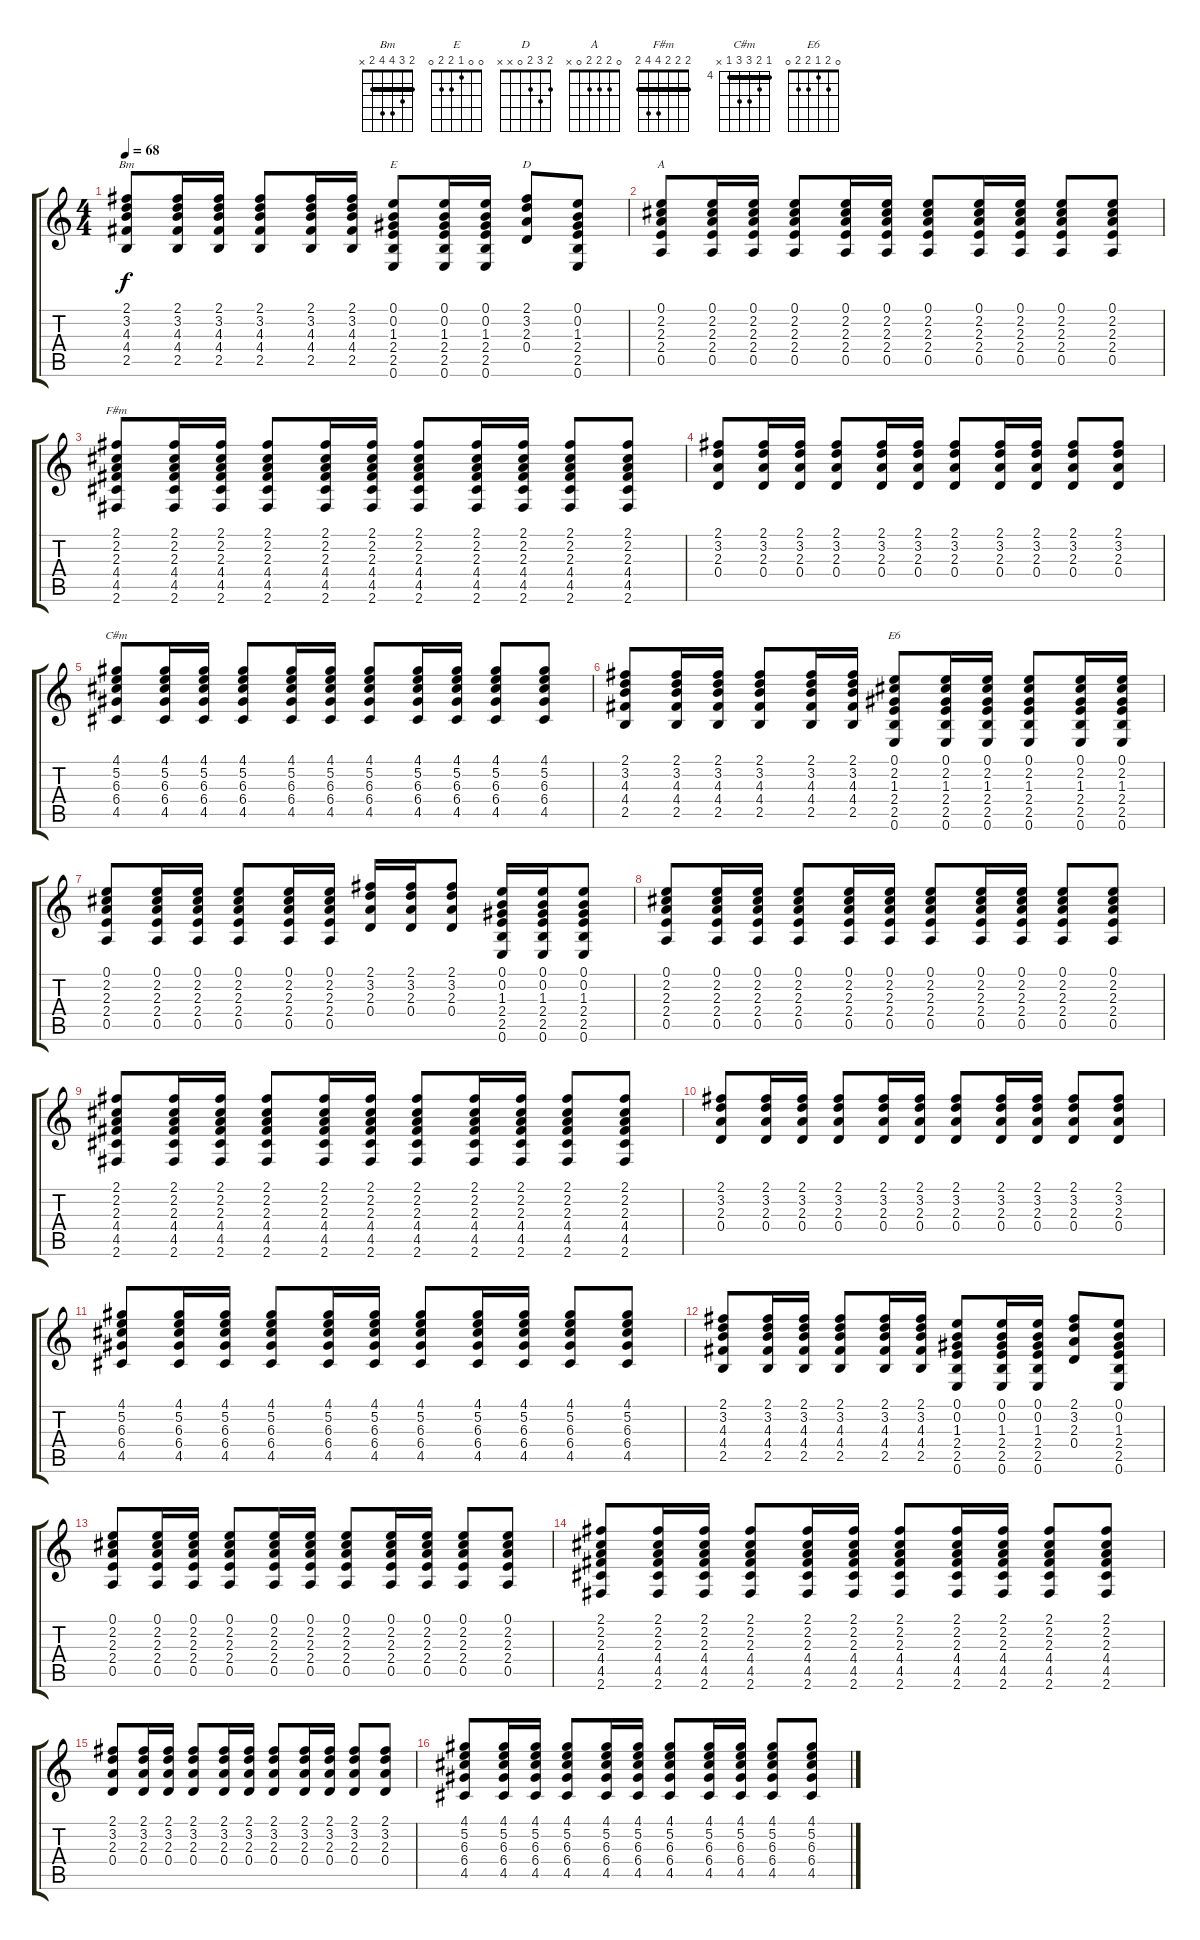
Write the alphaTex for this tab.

\track "" {instrument acousticguitarsteel}
\staff {score tabs}
\tuning (E4 B3 G3 D3 A2 E2) {hide}
\chord ("Bm" 2 3 4 4 2 x) {barre 2}
\chord ("E" 0 0 1 2 2 0)
\chord ("D" 2 3 2 0 x x)
\chord ("A" 0 2 2 2 0 x)
\chord ("F#m" 2 2 2 4 4 2) {barre 2}
\chord ("C#m" 4 5 6 6 4 x) {firstfret 4 barre 4}
\chord ("E6" 0 2 1 2 2 0)
\ts (4 4)
\tempo 68
\clef g2
\ks c
(2.1 3.2 4.3 4.4 2.5).8{ch "Bm" dy f} (2.1 3.2 4.3 4.4 2.5).16 (2.1 3.2 4.3 4.4 2.5).16 (2.1 3.2 4.3 4.4 2.5).8 (2.1 3.2 4.3 4.4 2.5).16 (2.1 3.2 4.3 4.4 2.5).16 (0.1 0.2 1.3 2.4 2.5 0.6).8{ch "E"} (0.1 0.2 1.3 2.4 2.5 0.6).16 (0.1 0.2 1.3 2.4 2.5 0.6).16 (2.1 3.2 2.3 0.4).8{ch "D"} (0.1 0.2 1.3 2.4 2.5 0.6).8 |
(0.1 2.2 2.3 2.4 0.5).8{ch "A"} (0.1 2.2 2.3 2.4 0.5).16 (0.1 2.2 2.3 2.4 0.5).16 (0.1 2.2 2.3 2.4 0.5).8 (0.1 2.2 2.3 2.4 0.5).16 (0.1 2.2 2.3 2.4 0.5).16 (0.1 2.2 2.3 2.4 0.5).8 (0.1 2.2 2.3 2.4 0.5).16 (0.1 2.2 2.3 2.4 0.5).16 (0.1 2.2 2.3 2.4 0.5).8 (0.1 2.2 2.3 2.4 0.5).8 |
(2.1 2.2 2.3 4.4 4.5 2.6).8{ch "F#m"} (2.1 2.2 2.3 4.4 4.5 2.6).16 (2.1 2.2 2.3 4.4 4.5 2.6).16 (2.1 2.2 2.3 4.4 4.5 2.6).8 (2.1 2.2 2.3 4.4 4.5 2.6).16 (2.1 2.2 2.3 4.4 4.5 2.6).16 (2.1 2.2 2.3 4.4 4.5 2.6).8 (2.1 2.2 2.3 4.4 4.5 2.6).16 (2.1 2.2 2.3 4.4 4.5 2.6).16 (2.1 2.2 2.3 4.4 4.5 2.6).8 (2.1 2.2 2.3 4.4 4.5 2.6).8 |
(2.1 3.2 2.3 0.4).8 (2.1 3.2 2.3 0.4).16 (2.1 3.2 2.3 0.4).16 (2.1 3.2 2.3 0.4).8 (2.1 3.2 2.3 0.4).16 (2.1 3.2 2.3 0.4).16 (2.1 3.2 2.3 0.4).8 (2.1 3.2 2.3 0.4).16 (2.1 3.2 2.3 0.4).16 (2.1 3.2 2.3 0.4).8 (2.1 3.2 2.3 0.4).8 |
(4.1 5.2 6.3 6.4 4.5).8{ch "C#m"} (4.1 5.2 6.3 6.4 4.5).16 (4.1 5.2 6.3 6.4 4.5).16 (4.1 5.2 6.3 6.4 4.5).8 (4.1 5.2 6.3 6.4 4.5).16 (4.1 5.2 6.3 6.4 4.5).16 (4.1 5.2 6.3 6.4 4.5).8 (4.1 5.2 6.3 6.4 4.5).16 (4.1 5.2 6.3 6.4 4.5).16 (4.1 5.2 6.3 6.4 4.5).8 (4.1 5.2 6.3 6.4 4.5).8 |
(2.1 3.2 4.3 4.4 2.5).8 (2.1 3.2 4.3 4.4 2.5).16 (2.1 3.2 4.3 4.4 2.5).16 (2.1 3.2 4.3 4.4 2.5).8 (2.1 3.2 4.3 4.4 2.5).16 (2.1 3.2 4.3 4.4 2.5).16 (0.1 2.2 1.3 2.4 2.5 0.6).8{ch "E6"} (0.1 2.2 1.3 2.4 2.5 0.6).16 (0.1 2.2 1.3 2.4 2.5 0.6).16 (0.1 2.2 1.3 2.4 2.5 0.6).8 (0.1 2.2 1.3 2.4 2.5 0.6).16 (0.1 2.2 1.3 2.4 2.5 0.6).16 |
(0.1 2.2 2.3 2.4 0.5).8 (0.1 2.2 2.3 2.4 0.5).16 (0.1 2.2 2.3 2.4 0.5).16 (0.1 2.2 2.3 2.4 0.5).8 (0.1 2.2 2.3 2.4 0.5).16 (0.1 2.2 2.3 2.4 0.5).16 (2.1 3.2 2.3 0.4).16 (2.1 3.2 2.3 0.4).16 (2.1 3.2 2.3 0.4).8 (0.1 0.2 1.3 2.4 2.5 0.6).16 (0.1 0.2 1.3 2.4 2.5 0.6).16 (0.1 0.2 1.3 2.4 2.5 0.6).8 |
(0.1 2.2 2.3 2.4 0.5).8 (0.1 2.2 2.3 2.4 0.5).16 (0.1 2.2 2.3 2.4 0.5).16 (0.1 2.2 2.3 2.4 0.5).8 (0.1 2.2 2.3 2.4 0.5).16 (0.1 2.2 2.3 2.4 0.5).16 (0.1 2.2 2.3 2.4 0.5).8 (0.1 2.2 2.3 2.4 0.5).16 (0.1 2.2 2.3 2.4 0.5).16 (0.1 2.2 2.3 2.4 0.5).8 (0.1 2.2 2.3 2.4 0.5).8 |
(2.1 2.2 2.3 4.4 4.5 2.6).8 (2.1 2.2 2.3 4.4 4.5 2.6).16 (2.1 2.2 2.3 4.4 4.5 2.6).16 (2.1 2.2 2.3 4.4 4.5 2.6).8 (2.1 2.2 2.3 4.4 4.5 2.6).16 (2.1 2.2 2.3 4.4 4.5 2.6).16 (2.1 2.2 2.3 4.4 4.5 2.6).8 (2.1 2.2 2.3 4.4 4.5 2.6).16 (2.1 2.2 2.3 4.4 4.5 2.6).16 (2.1 2.2 2.3 4.4 4.5 2.6).8 (2.1 2.2 2.3 4.4 4.5 2.6).8 |
(2.1 3.2 2.3 0.4).8 (2.1 3.2 2.3 0.4).16 (2.1 3.2 2.3 0.4).16 (2.1 3.2 2.3 0.4).8 (2.1 3.2 2.3 0.4).16 (2.1 3.2 2.3 0.4).16 (2.1 3.2 2.3 0.4).8 (2.1 3.2 2.3 0.4).16 (2.1 3.2 2.3 0.4).16 (2.1 3.2 2.3 0.4).8 (2.1 3.2 2.3 0.4).8 |
(4.1 5.2 6.3 6.4 4.5).8 (4.1 5.2 6.3 6.4 4.5).16 (4.1 5.2 6.3 6.4 4.5).16 (4.1 5.2 6.3 6.4 4.5).8 (4.1 5.2 6.3 6.4 4.5).16 (4.1 5.2 6.3 6.4 4.5).16 (4.1 5.2 6.3 6.4 4.5).8 (4.1 5.2 6.3 6.4 4.5).16 (4.1 5.2 6.3 6.4 4.5).16 (4.1 5.2 6.3 6.4 4.5).8 (4.1 5.2 6.3 6.4 4.5).8 |
(2.1 3.2 4.3 4.4 2.5).8 (2.1 3.2 4.3 4.4 2.5).16 (2.1 3.2 4.3 4.4 2.5).16 (2.1 3.2 4.3 4.4 2.5).8 (2.1 3.2 4.3 4.4 2.5).16 (2.1 3.2 4.3 4.4 2.5).16 (0.1 0.2 1.3 2.4 2.5 0.6).8 (0.1 0.2 1.3 2.4 2.5 0.6).16 (0.1 0.2 1.3 2.4 2.5 0.6).16 (2.1 3.2 2.3 0.4).8 (0.1 0.2 1.3 2.4 2.5 0.6).8 |
(0.1 2.2 2.3 2.4 0.5).8 (0.1 2.2 2.3 2.4 0.5).16 (0.1 2.2 2.3 2.4 0.5).16 (0.1 2.2 2.3 2.4 0.5).8 (0.1 2.2 2.3 2.4 0.5).16 (0.1 2.2 2.3 2.4 0.5).16 (0.1 2.2 2.3 2.4 0.5).8 (0.1 2.2 2.3 2.4 0.5).16 (0.1 2.2 2.3 2.4 0.5).16 (0.1 2.2 2.3 2.4 0.5).8 (0.1 2.2 2.3 2.4 0.5).8 |
(2.1 2.2 2.3 4.4 4.5 2.6).8 (2.1 2.2 2.3 4.4 4.5 2.6).16 (2.1 2.2 2.3 4.4 4.5 2.6).16 (2.1 2.2 2.3 4.4 4.5 2.6).8 (2.1 2.2 2.3 4.4 4.5 2.6).16 (2.1 2.2 2.3 4.4 4.5 2.6).16 (2.1 2.2 2.3 4.4 4.5 2.6).8 (2.1 2.2 2.3 4.4 4.5 2.6).16 (2.1 2.2 2.3 4.4 4.5 2.6).16 (2.1 2.2 2.3 4.4 4.5 2.6).8 (2.1 2.2 2.3 4.4 4.5 2.6).8 |
(2.1 3.2 2.3 0.4).8 (2.1 3.2 2.3 0.4).16 (2.1 3.2 2.3 0.4).16 (2.1 3.2 2.3 0.4).8 (2.1 3.2 2.3 0.4).16 (2.1 3.2 2.3 0.4).16 (2.1 3.2 2.3 0.4).8 (2.1 3.2 2.3 0.4).16 (2.1 3.2 2.3 0.4).16 (2.1 3.2 2.3 0.4).8 (2.1 3.2 2.3 0.4).8 |
(4.1 5.2 6.3 6.4 4.5).8 (4.1 5.2 6.3 6.4 4.5).16 (4.1 5.2 6.3 6.4 4.5).16 (4.1 5.2 6.3 6.4 4.5).8 (4.1 5.2 6.3 6.4 4.5).16 (4.1 5.2 6.3 6.4 4.5).16 (4.1 5.2 6.3 6.4 4.5).8 (4.1 5.2 6.3 6.4 4.5).16 (4.1 5.2 6.3 6.4 4.5).16 (4.1 5.2 6.3 6.4 4.5).8 (4.1 5.2 6.3 6.4 4.5).8
